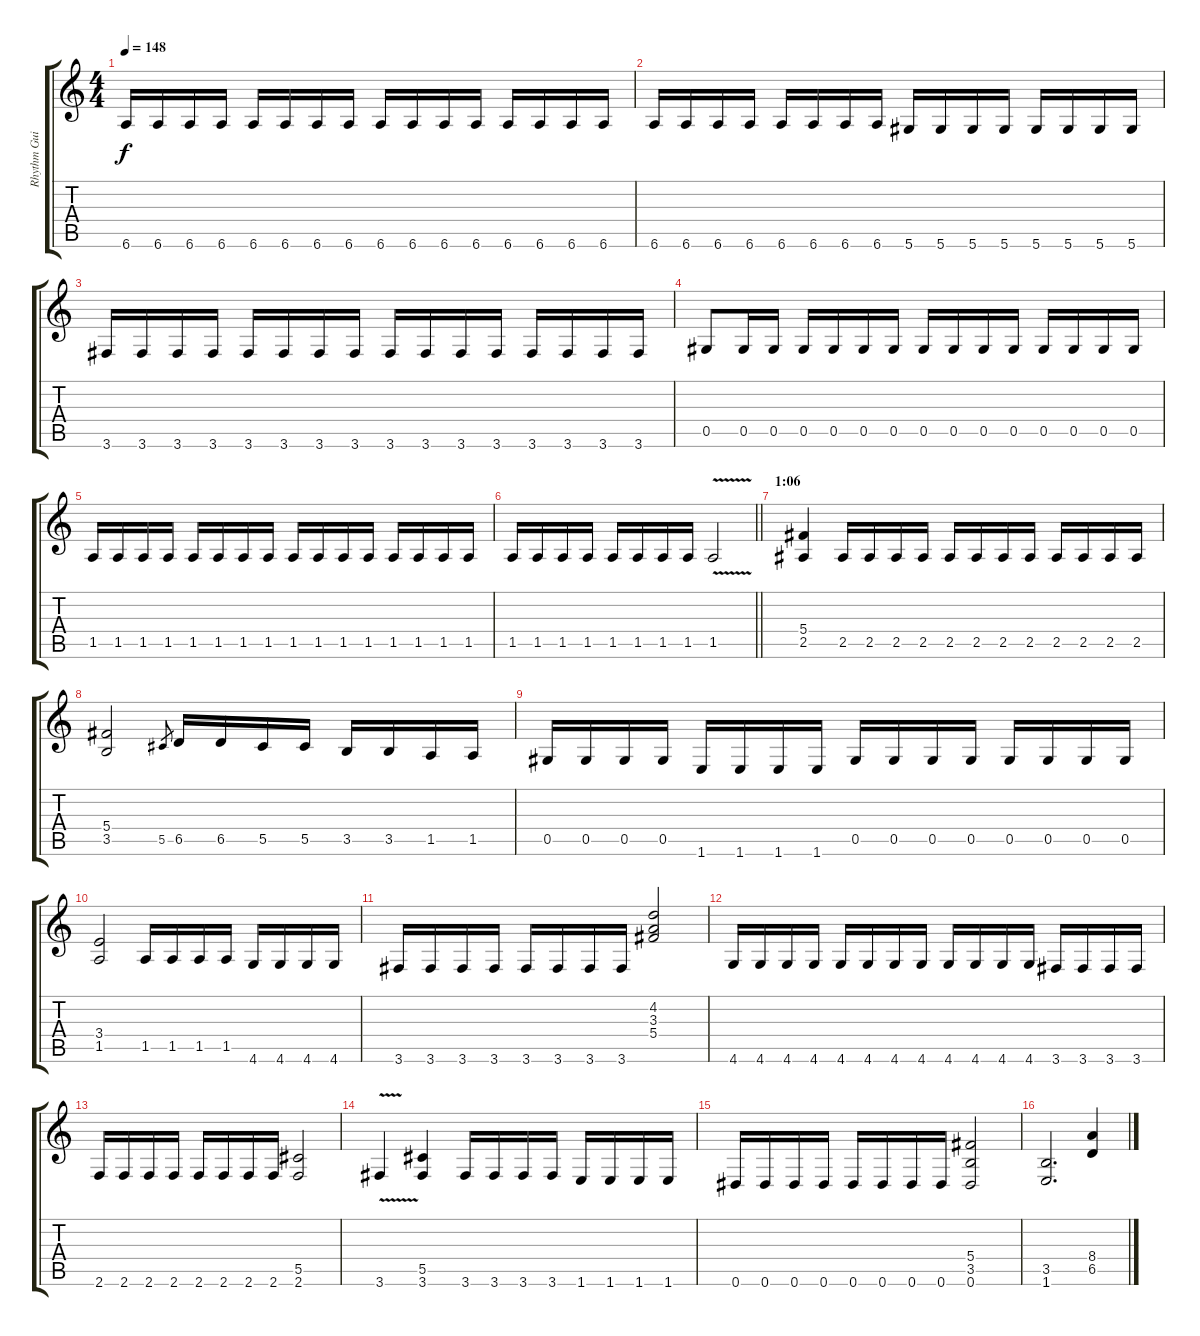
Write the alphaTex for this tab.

\track ("Rhythm Guitar" "Rhythm Gui") {instrument distortionguitar}
\staff {score tabs}
\tuning (Eb4 Bb3 Gb3 Db3 Ab2 Eb2) {hide}
\ts (4 4)
\tempo 148
\clef g2
\ks c
6.6.16{dy f} 6.6.16 6.6.16 6.6.16 6.6.16 6.6.16 6.6.16 6.6.16 6.6.16 6.6.16 6.6.16 6.6.16 6.6.16 6.6.16 6.6.16 6.6.16 |
6.6.16 6.6.16 6.6.16 6.6.16 6.6.16 6.6.16 6.6.16 6.6.16 5.6.16 5.6.16 5.6.16 5.6.16 5.6.16 5.6.16 5.6.16 5.6.16 |
3.6.16 3.6.16 3.6.16 3.6.16 3.6.16 3.6.16 3.6.16 3.6.16 3.6.16 3.6.16 3.6.16 3.6.16 3.6.16 3.6.16 3.6.16 3.6.16 |
0.5.8 0.5.16 0.5.16 0.5.16 0.5.16 0.5.16 0.5.16 0.5.16 0.5.16 0.5.16 0.5.16 0.5.16 0.5.16 0.5.16 0.5.16 |
1.5.16 1.5.16 1.5.16 1.5.16 1.5.16 1.5.16 1.5.16 1.5.16 1.5.16 1.5.16 1.5.16 1.5.16 1.5.16 1.5.16 1.5.16 1.5.16 |
\barLineRight lightlight
1.5.16 1.5.16 1.5.16 1.5.16 1.5.16 1.5.16 1.5.16 1.5.16 1.5{v}.2 |
\section ("" "1:06")
(5.4 2.5).4 2.5.16 2.5.16 2.5.16 2.5.16 2.5.16 2.5.16 2.5.16 2.5.16 2.5.16 2.5.16 2.5.16 2.5.16 |
(5.4 3.5).2 5.5.8{gr} 6.5.16 6.5.16 5.5.16 5.5.16 3.5.16 3.5.16 1.5.16 1.5.16 |
0.5.16 0.5.16 0.5.16 0.5.16 1.6.16 1.6.16 1.6.16 1.6.16 0.5.16 0.5.16 0.5.16 0.5.16 0.5.16 0.5.16 0.5.16 0.5.16 |
(3.4 1.5).2 1.5.16 1.5.16 1.5.16 1.5.16 4.6.16 4.6.16 4.6.16 4.6.16 |
3.6.16 3.6.16 3.6.16 3.6.16 3.6.16 3.6.16 3.6.16 3.6.16 (4.2 3.3 5.4).2 |
4.6.16 4.6.16 4.6.16 4.6.16 4.6.16 4.6.16 4.6.16 4.6.16 4.6.16 4.6.16 4.6.16 4.6.16 3.6.16 3.6.16 3.6.16 3.6.16 |
2.6.16 2.6.16 2.6.16 2.6.16 2.6.16 2.6.16 2.6.16 2.6.16 (5.5 2.6).2 |
3.6{v}.4 (5.5 3.6).4 3.6.16 3.6.16 3.6.16 3.6.16 1.6.16 1.6.16 1.6.16 1.6.16 |
0.6.16 0.6.16 0.6.16 0.6.16 0.6.16 0.6.16 0.6.16 0.6.16 (5.4 3.5 0.6).2 |
(3.5 1.6).2{d} (8.4 6.5).4
